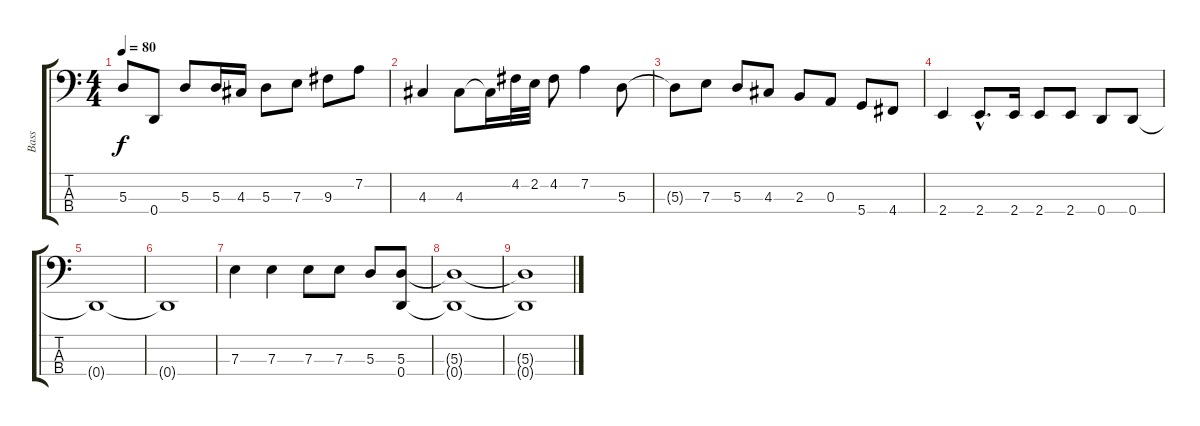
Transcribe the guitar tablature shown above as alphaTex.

\track ("Bass" "Bass") {instrument electricbasspick}
\staff {score tabs}
\tuning (G2 D2 A1 D1) {hide}
\ts (4 4)
\tempo 80
\clef f4
\ks c
5.3{t}.8{dy f} 0.4.8 5.3.8 5.3.16 4.3.16 5.3.8 7.3.8 9.3.8 7.2.8 |
4.3.4 4.3.8 4.3{t}.16 4.2.32 2.2.32 4.2.8 7.2.4 5.3.8 |
5.3{t}.8 7.3.8 5.3.8 4.3.8 2.3.8 0.3.8 5.4.8 4.4.8 |
2.4.4 2.4{hac}.8{d} 2.4.16 2.4.8 2.4.8 0.4.8 0.4.8 |
0.4{t}.1 |
0.4{t}.1 |
7.3.4 7.3.4 7.3.8 7.3.8 5.3.8 (5.3 0.4).8 |
(5.3{t} 0.4{t}).1 |
(5.3{t} 0.4{t}).1
